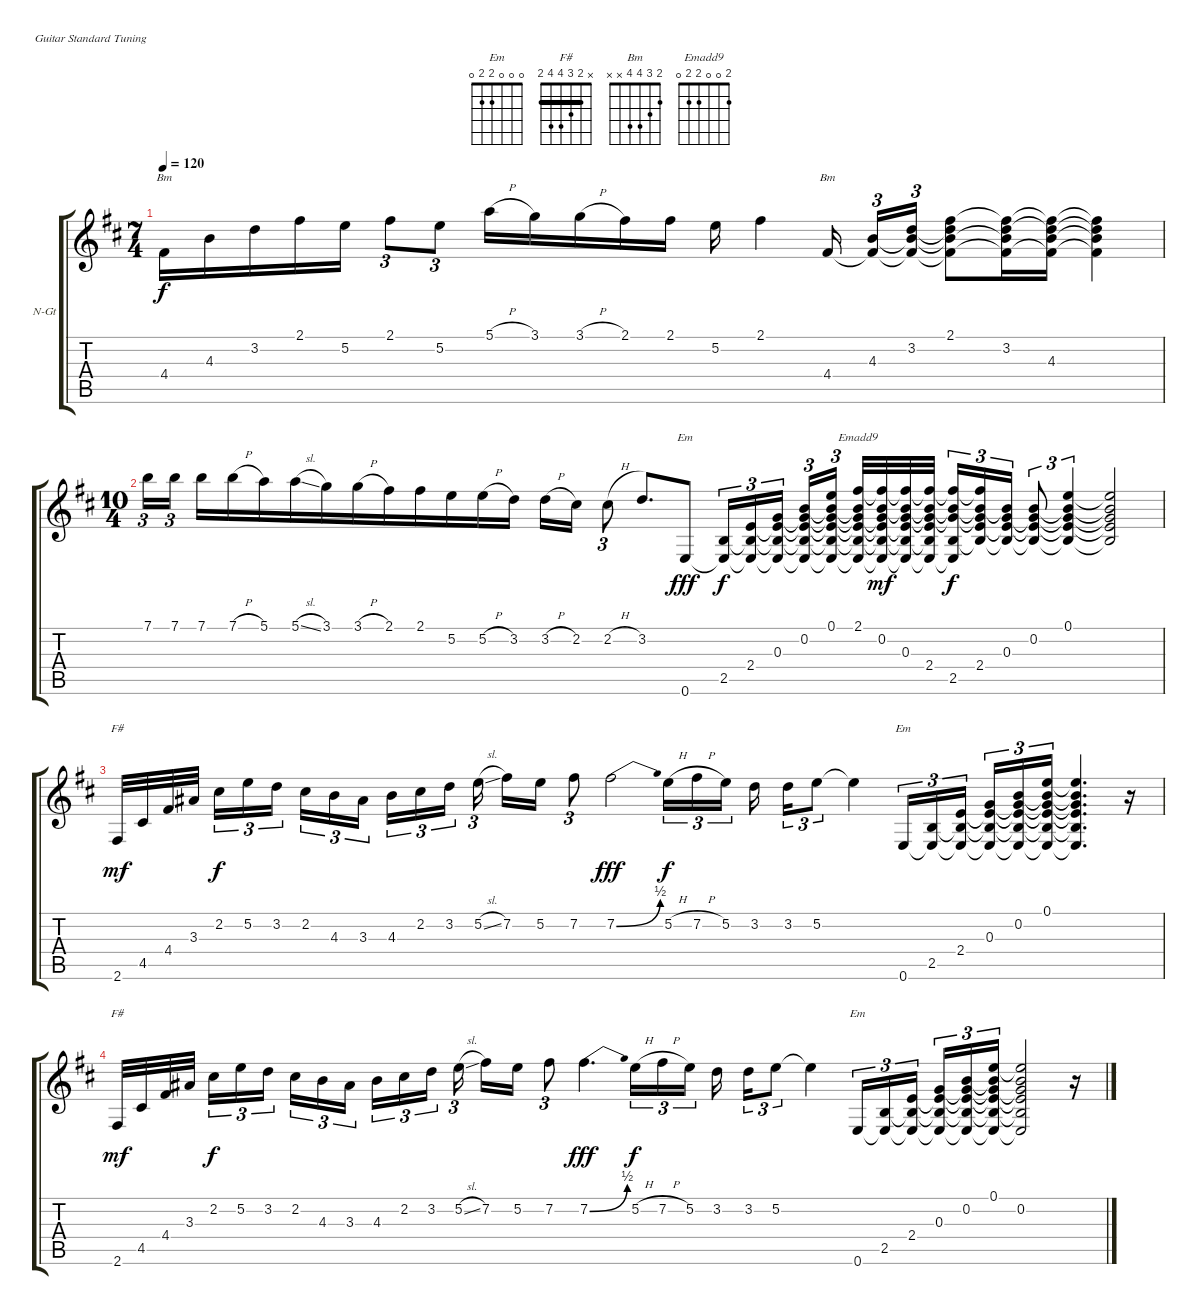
\bracketExtendMode groupsimilarinstruments
\firstSystemTrackNameOrientation horizontal
\otherSystemsTrackNameOrientation horizontal
\track ("Armik" "N-Gt") {instrument acousticguitarnylon}
\staff {score tabs}
\tuning (E4 B3 G3 D3 A2 E2)
\chord ("Em" 0 0 0 2 2 0)
\chord ("F#" x 2 3 4 4 2) {barre 2}
\chord ("Bm" 2 3 4 4 x x)
\chord ("Emadd9" 2 0 0 2 2 0)
\ts (7 4)
\beaming (8 6 4 4)
\tempo 120
\clef g2
\ks bminor
4.4.16{ch "Bm" dy f} 4.3.16 3.2.16 2.1.16 5.2.16 2.1.8{tu (3 2)} 5.2.8{tu (3 2)} 5.1{h}.16 3.1.16 3.1{h}.16 2.1.16 2.1.16 5.2.16 2.1.4 4.4.16{ch "Bm"} (4.3 4.4{t}).16{tu (3 2)} (3.2 4.3{t} 4.4{t}).16{tu (3 2)} (2.1 3.2{t} 4.3{t} 4.4{t}).8 (3.2 4.3{t} 4.4{t} 2.1{t}).16 (2.1{t} 3.2{t} 4.3 4.4{t}).16 (2.1{t} 3.2{t} 4.3{t} 4.4{t}).4 |
\ts (10 4)
\beaming (8 6 6 6 2)
7.1.16{tu (3 2)} 7.1.16{tu (3 2)} 7.1.16 7.1{h}.16 5.1.16 5.1{sl}.16 3.1.16 3.1{h}.16 2.1.16 2.1.16 5.2.16 5.2{h}.16 3.2.16 3.2{h}.16 2.2.16 2.2{h}.8{tu (3 2)} 3.2.8{d} 0.6.8{ch "Em" dy fff} (2.5 0.6{t}).16{tu (3 2) dy f} (2.4 2.5{t} 0.6{t}).16{tu (3 2)} (0.3 2.4{t} 2.5{t} 0.6{t}).16{tu (3 2)} (0.2 0.3{t} 2.4{t} 2.5{t} 0.6{t}).16{tu (3 2)} (0.1 0.2{t} 0.3{t} 2.4{t} 2.5{t} 0.6{t}).16{tu (3 2)} (2.1 0.2{t} 0.3{t} 2.4{t} 2.5{t} 0.6{t}).32{ch "Emadd9"} (0.2 0.3{t} 2.4{t} 2.5{t} 2.1{t} 0.6{t}).32{dy mf} (0.3 2.4{t} 2.5{t} 2.1{t} 0.2{t} 0.6{t}).32 (2.4 2.5{t} 2.1{t} 0.2{t} 0.3{t} 0.6{t}).32 (2.1{t} 0.2{t} 0.3{t} 2.5 0.6{t}).16{tu (3 2) dy f} (2.1{t} 0.3{t} 2.4 0.2{t} 2.5{t}).16{tu (3 2)} (0.2{t} 0.3 2.4{t} 2.5{t}).16{tu (3 2)} (0.2 0.3{t} 2.4{t} 2.5{t}).8{tu (3 2)} (0.1 0.2{t} 0.3{t} 2.4{t} 2.5{t}).4{tu (3 2)} (0.1{t} 0.2{t} 0.3{t} 2.4{t} 2.5{t}).2 |
2.6.32{ch "F#" dy mf} 4.5.32 4.4.32 3.3.32 2.2.16{tu (3 2) dy f} 5.2.16{tu (3 2)} 3.2.16{tu (3 2)} 2.2.16{tu (3 2)} 4.3.16{tu (3 2)} 3.3.16{tu (3 2)} 4.3.16{tu (3 2)} 2.2.16{tu (3 2)} 3.2.16{tu (3 2)} 5.2{sl}.16{tu (3 2)} 7.2.16 5.2.16 7.2.8{tu (3 2)} 7.2{be (bend 0 0 60 2)}.2{dy fff} 5.2{h}.16{tu (3 2) dy f} 7.2{h}.16{tu (3 2)} 5.2.16{tu (3 2)} 3.2.16 3.2.16{tu (3 2)} 5.2.8{tu (3 2)} 5.2{t}.4 0.6.16{tu (3 2) ch "Em"} (2.5 0.6{t}).16{tu (3 2)} (2.4 2.5{t} 0.6{t}).16{tu (3 2)} (0.3 2.4{t} 2.5{t} 0.6{t}).16{tu (3 2)} (0.2 0.3{t} 2.4{t} 2.5{t} 0.6{t}).16{tu (3 2)} (0.1 0.2{t} 0.3{t} 2.4{t} 2.5{t} 0.6{t}).16{tu (3 2)} (0.1{t} 0.2{t} 0.3{t} 2.4{t} 2.5{t} 0.6{t}).4{d} r.16 |
2.6.32{ch "F#" dy mf} 4.5.32 4.4.32 3.3.32 2.2.16{tu (3 2) dy f} 5.2.16{tu (3 2)} 3.2.16{tu (3 2)} 2.2.16{tu (3 2)} 4.3.16{tu (3 2)} 3.3.16{tu (3 2)} 4.3.16{tu (3 2)} 2.2.16{tu (3 2)} 3.2.16{tu (3 2)} 5.2{sl}.16{tu (3 2)} 7.2.16 5.2.16 7.2.8{tu (3 2)} 7.2{be (bend 0 0 60 2)}.4{d dy fff} 5.2{h}.16{tu (3 2) dy f} 7.2{h}.16{tu (3 2)} 5.2.16{tu (3 2)} 3.2.16 3.2.16{tu (3 2)} 5.2.8{tu (3 2)} 5.2{t}.4 0.6.16{tu (3 2) ch "Em"} (2.5 0.6{t}).16{tu (3 2)} (2.4 2.5{t} 0.6{t}).16{tu (3 2)} (0.3 2.4{t} 2.5{t} 0.6{t}).16{tu (3 2)} (0.2 0.3{t} 2.4{t} 2.5{t} 0.6{t}).16{tu (3 2)} (0.1 0.2{t} 0.3{t} 2.4{t} 2.5{t} 0.6{t}).16{tu (3 2)} (0.1{t} 0.2 0.3{t} 2.4{t} 2.5{t} 0.6{t}).2 r.16
